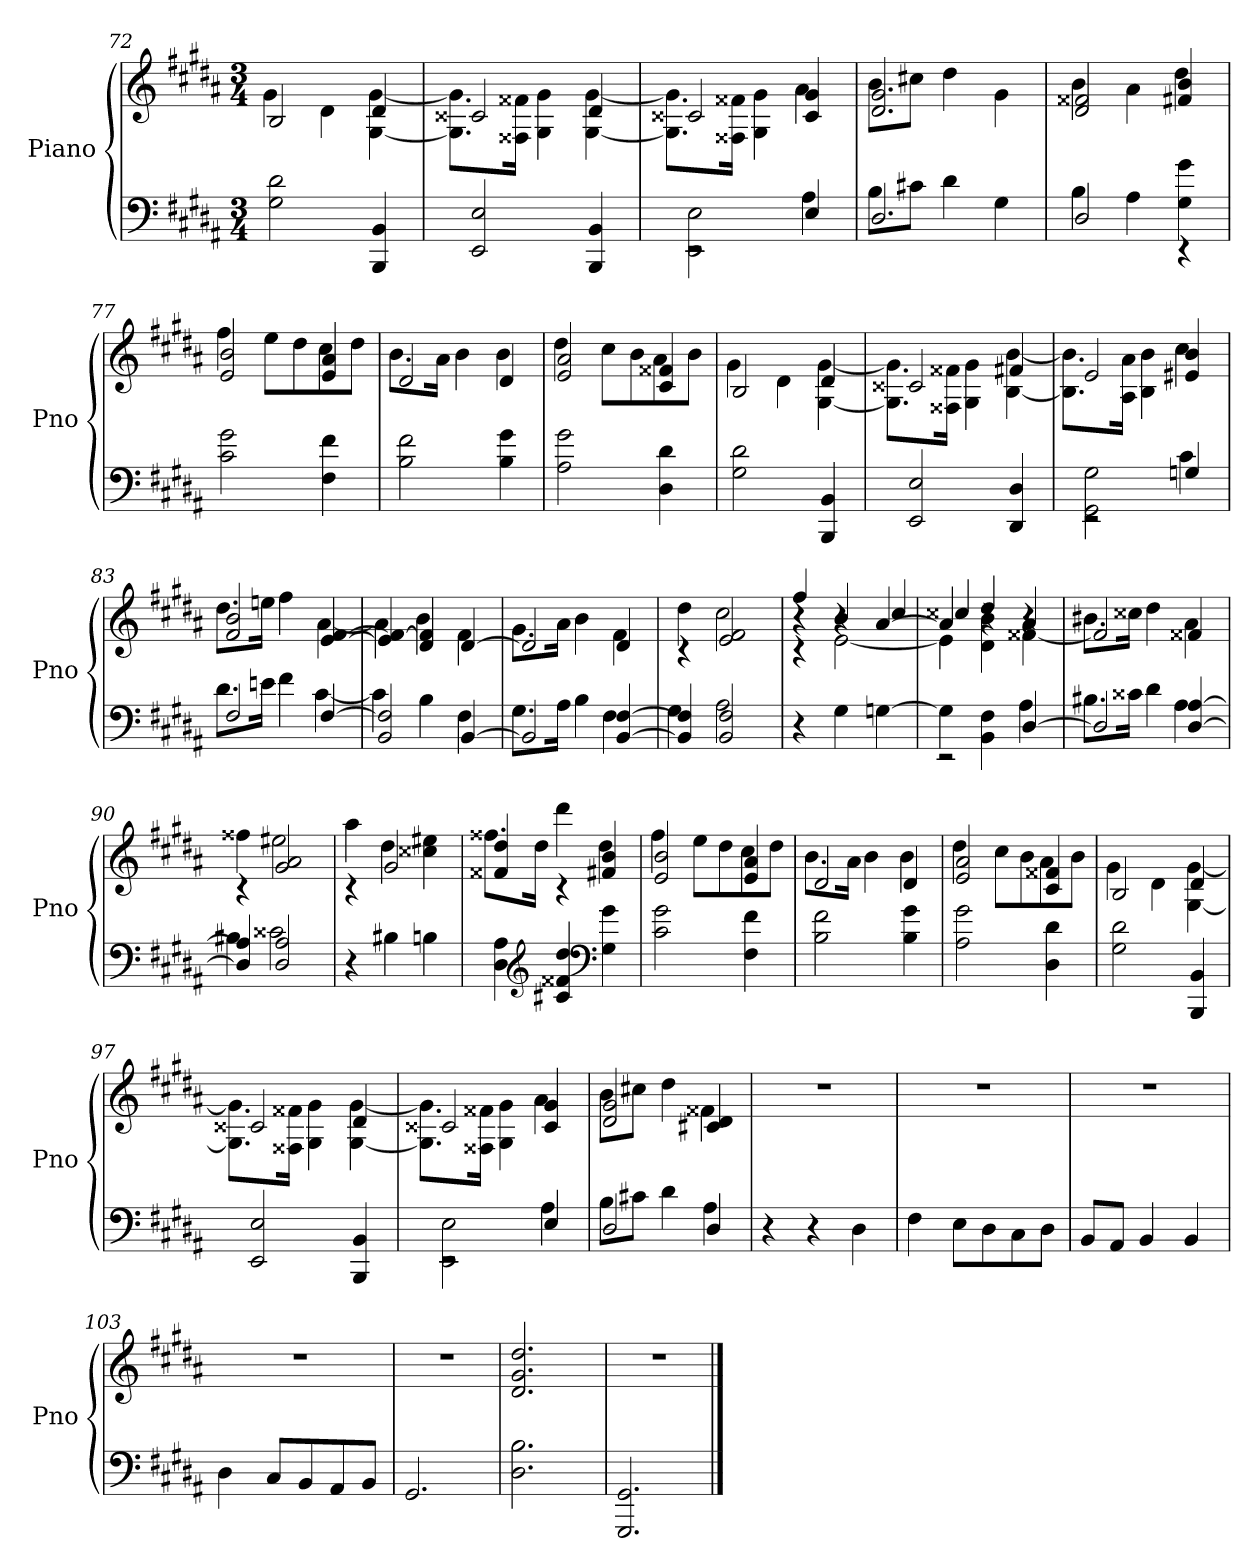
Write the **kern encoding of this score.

**kern	**kern
*part1	*part1
*staff2	*staff1
*I"Piano	*
*I'Pno	*
*clefF4	*clefG2
*k[f#c#g#d#a#]	*k[f#c#g#d#a#]
*M3/4	*M3/4
=72	=72
*	*^
2G# 2d#	2B	4g#
.	.	4d#
4BBB 4BB	4d#	[4G# [4g#
=73	=73	=73
2EE 2E	2c##X	8.G#] 8.g#]L
.	.	16F##X 16f##XJk
.	.	4G# 4g#
4BBB 4BB	4d#	[4G# [4g#
=74	=74	=74
*^	*	*
2rEE	2EE 2E	2c##X	8.G#] 8.g#]L
.	.	.	16F##X 16f##XJk
.	.	.	4G# 4g#
4E	4A#	4c## 4g#	4a#
=75	=75	=75	=75
2.D#	8BL	2.d# 2.g#	8bL
.	8c#XJ	.	8cc#XJ
.	4d#	.	4dd#
.	4G#	.	4g#
=76	=76	=76	=76
2D#	4B	2d# 2f##X	4b
.	4A#	.	4a#
4rEE	4G# 4g#	4f#X 4b	4dd#
*v	*v	*	*
=77	=77	=77
2c# 2g#	2e 2b	4ff#
.	.	8eeL
.	.	8dd#
4F# 4f#	4e 4a#	8cc#
.	.	8dd#J
=78	=78	=78
2B 2f#	2d#	8.bL
.	.	16a#Jk
.	.	4b
4B 4g#	4d#	4b
=79	=79	=79
2A# 2g#	2e 2a#	4dd#
.	.	8cc#L
.	.	8b
4D# 4d#	4c# 4f##X	8a#
.	.	8bJ
=80	=80	=80
2G# 2d#	2B	4g#
.	.	4d#
4BBB 4BB	4d#	[4G# [4g#
=81	=81	=81
2EE 2E	2c##X	8.G#] 8.g#]L
.	.	16F##X 16f##XJk
.	.	4G# 4g#
4DD# 4D#	4f#X	[4B [4b
=82	=82	=82
*^	*	*
2rEE	2GG# 2G#	2e	8.B] 8.b]L
.	.	.	16A# 16a#Jk
.	.	.	4B 4b
4Gn	4c#	4e#X 4b	4cc#
=83	=83	=83	=83
2F#	8.d#L	2f# 2b	8.dd#L
.	16enJk	.	16eenJk
.	4f#	.	4ff#
[4F#	[4c#	[4e [4f#	[4a#
=84	=84	=84	=84
2BB 2F#]	4c#]	4e] 4f#_	4a#]
.	4B	4d# 4f#]	4b
[4BB	4F#	[4d#	4f#
=85	=85	=85	=85
2BB]	8.G#L	2d#]	8.g#L
.	16A#Jk	.	16a#Jk
.	4B	.	4b
[4BB [4F#	4F#	4d#	4f#
=86	=86	=86	=86
4BB] 4F#]	4G#	4rc	4dd#
2BB 2F#	2A#	2e 2f#	2cc#
*v	*v	*	*
=87	=87	=87
*	*	*^
4r	4r	4rc	4ff#
4G#	4r	[2e	4b
[4Gn	[4a#	.	4cc#
=88	=88	=88	=88
*^	*	*	*
2rEE	4G]	4a#]	4e]	4cc##X
.	4BB 4F#	4r	4d# 4b	4dd#
[4D#	4A#	4r	[4f##X	4a#
*	*	*	*v	*v
=89	=89	=89	=89
2D#]	8.B#XL	2f##]	8.b#XL
.	16c##XJk	.	16cc##XJk
.	4d#	.	4dd#
[4D# [4A#	4A#	4f##X	4a#
=90	=90	=90	=90
4D#] 4A#]	4B#X	4rc	4ff##X
2D# 2A#	2c##X	2g# 2a#	2ee#X
*v	*v	*	*
=91	=91	=91
4r	4rc	4aa#
4B#X	2g#	4dd#
4Bn	.	4cc##X 4ee#X
=92	=92	=92
4D# 4A#	4f##X 4dd#	8.ff##XL
.	.	16dd#Jk
*clefG2	*	*
4c#X 4f##X 4dd#	4rc	4ddd#
*clefF4	*	*
4G# 4g#	4f#X 4b	4dd#
=93	=93	=93
2c# 2g#	2e 2b	4ff#
.	.	8eeL
.	.	8dd#
4F# 4f#	4e 4a#	8cc#
.	.	8dd#J
=94	=94	=94
2B 2f#	2d#	8.bL
.	.	16a#Jk
.	.	4b
4B 4g#	4d#	4b
=95	=95	=95
2A# 2g#	2e 2a#	4dd#
.	.	8cc#L
.	.	8b
4D# 4d#	4c# 4f##X	8a#
.	.	8bJ
=96	=96	=96
2G# 2d#	2B	4g#
.	.	4d#
4BBB 4BB	4d#	[4G# [4g#
=97	=97	=97
2EE 2E	2c##X	8.G#] 8.g#]L
.	.	16F##X 16f##XJk
.	.	4G# 4g#
4BBB 4BB	4d#	[4G# [4g#
=98	=98	=98
*^	*	*
2rEE	2EE 2E	2c##X	8.G#] 8.g#]L
.	.	.	16F##X 16f##XJk
.	.	.	4G# 4g#
4E	4A#	4c## 4g#	4a#
=99	=99	=99	=99
2D#	8BL	2d# 2g#	8bL
.	8c#XJ	.	8cc#XJ
.	4d#	.	4dd#
4D#	4A#	4c#X 4d#	4f##X
*v	*v	*	*
*	*v	*v
=100	=100
4r	2.r
4r	.
4D#	.
=101	=101
4F#	2.r
8EL	.
8D#	.
8C#	.
8D#J	.
=102	=102
8BBL	2.r
8AA#J	.
4BB	.
4BB	.
=103	=103
4D#	2.r
8C#L	.
8BB	.
8AA#	.
8BBJ	.
=104	=104
2.GG#	2.r
=105	=105
2.D# 2.B	2.d# 2.g# 2.dd#
=106	=106
2.GGG# 2.GG#	2.r
==	==
*-	*-
